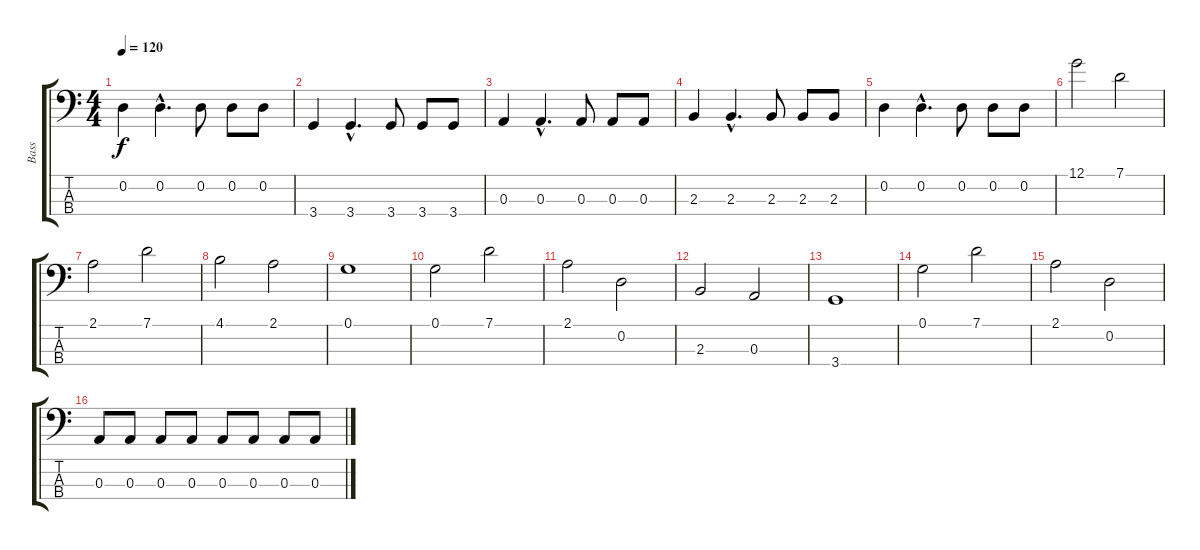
\track ("Bass" "Bass") {instrument acousticguitarnylon}
\staff {score tabs}
\tuning (G2 D2 A1 E1) {hide}
\ts (4 4)
\tempo 120
\clef f4
\ks c
0.2.4{dy f} 0.2{hac}.4{d} 0.2.8 0.2.8 0.2.8 |
3.4.4 3.4{hac}.4{d} 3.4.8 3.4.8 3.4.8 |
0.3.4 0.3{hac}.4{d} 0.3.8 0.3.8 0.3.8 |
2.3.4 2.3{hac}.4{d} 2.3.8 2.3.8 2.3.8 |
0.2.4 0.2{hac}.4{d} 0.2.8 0.2.8 0.2.8 |
12.1.2 7.1.2 |
2.1.2 7.1.2 |
4.1.2 2.1.2 |
0.1.1 |
0.1.2 7.1.2 |
2.1.2 0.2.2 |
2.3.2 0.3.2 |
3.4.1 |
0.1.2 7.1.2 |
2.1.2 0.2.2 |
0.3.8 0.3.8 0.3.8 0.3.8 0.3.8 0.3.8 0.3.8 0.3.8
